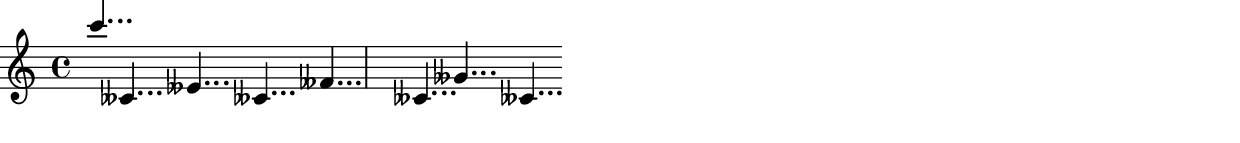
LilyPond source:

%% Generated by lilypond-book.py
%% Options: [exampleindent=10.16\mm,indent=0\mm,line-width=160\mm]
\include "lilypond-book-preamble.ly"


% ****************************************************************
% Start cut-&-pastable-section
% ****************************************************************



\paper {
  indent = 0\mm
  line-width = 160\mm
  % offset the left padding, also add 1mm as lilypond creates cropped
  % images with a little space on the right
  line-width = #(- line-width (* mm  3.000000) (* mm 1))
}

\layout {
  
}





% ****************************************************************
% ly snippet:
% ****************************************************************
\sourcefilename "/home/gub/NewGub/gub/target/linux-x86/src/lilypond-git.sv.gnu.org--lilypond.git-release-unstable/input/regression/spacing-horizontal-skyline.ly"
\sourcefileline 0

\header {

  texidoc = "accidentals may be folded under preceding notes."
  }
\version "2.19.21"

\paper {
  ragged-right = ##t
  }

\relative {
  \stemUp c'''4...*1/2

  ceses,,!
  eses!
  ceses!
  feses!
  ceses!
  geses'!
  ceses,!

}




% ****************************************************************
% end ly snippet
% ****************************************************************
